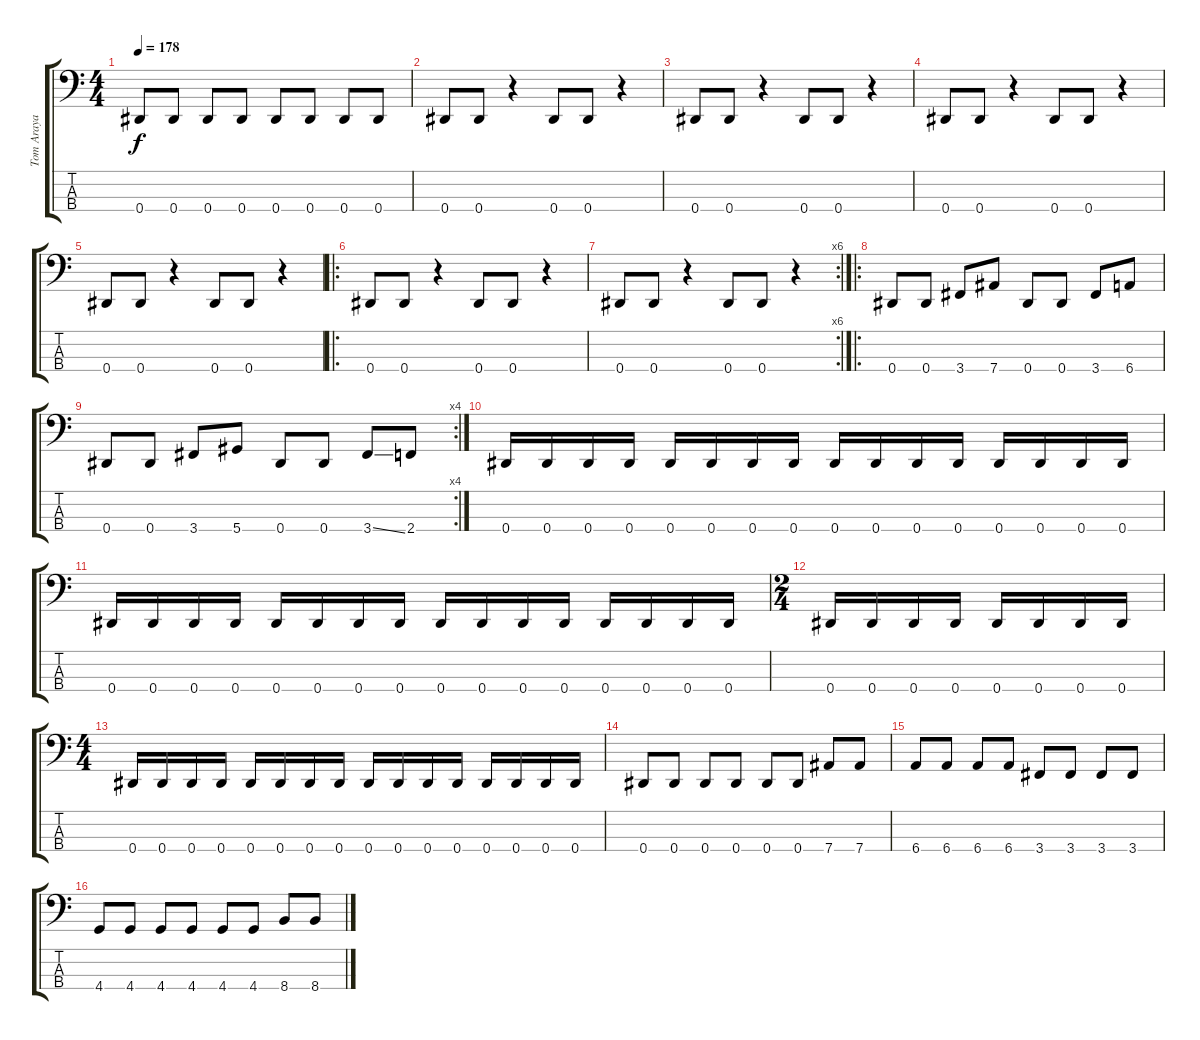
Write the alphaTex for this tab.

\track ("Tom Araya - Bass" "Tom Araya ") {instrument electricbasspick}
\staff {score tabs}
\tuning (Gb2 Db2 Ab1 Eb1) {hide}
\ts (4 4)
\tempo 178
\clef f4
\ks c
0.4.8{dy f} 0.4.8 0.4.8 0.4.8 0.4.8 0.4.8 0.4.8 0.4.8 |
0.4.8 0.4.8 r.4 0.4.8 0.4.8 r.4 |
0.4.8 0.4.8 r.4 0.4.8 0.4.8 r.4 |
0.4.8 0.4.8 r.4 0.4.8 0.4.8 r.4 |
0.4.8 0.4.8 r.4 0.4.8 0.4.8 r.4 |
\ro
0.4.8 0.4.8 r.4 0.4.8 0.4.8 r.4 |
\rc 6
0.4.8 0.4.8 r.4 0.4.8 0.4.8 r.4 |
\ro
0.4.8 0.4.8 3.4.8 7.4.8 0.4.8 0.4.8 3.4.8 6.4.8 |
\rc 4
0.4.8 0.4.8 3.4.8 5.4.8 0.4.8 0.4.8 3.4{ss}.8 2.4.8 |
0.4.16 0.4.16 0.4.16 0.4.16 0.4.16 0.4.16 0.4.16 0.4.16 0.4.16 0.4.16 0.4.16 0.4.16 0.4.16 0.4.16 0.4.16 0.4.16 |
0.4.16 0.4.16 0.4.16 0.4.16 0.4.16 0.4.16 0.4.16 0.4.16 0.4.16 0.4.16 0.4.16 0.4.16 0.4.16 0.4.16 0.4.16 0.4.16 |
\ts (2 4)
0.4.16 0.4.16 0.4.16 0.4.16 0.4.16 0.4.16 0.4.16 0.4.16 |
\ts (4 4)
0.4.16 0.4.16 0.4.16 0.4.16 0.4.16 0.4.16 0.4.16 0.4.16 0.4.16 0.4.16 0.4.16 0.4.16 0.4.16 0.4.16 0.4.16 0.4.16 |
0.4.8 0.4.8 0.4.8 0.4.8 0.4.8 0.4.8 7.4.8 7.4.8 |
6.4.8 6.4.8 6.4.8 6.4.8 3.4.8 3.4.8 3.4.8 3.4.8 |
4.4.8 4.4.8 4.4.8 4.4.8 4.4.8 4.4.8 8.4.8 8.4.8
